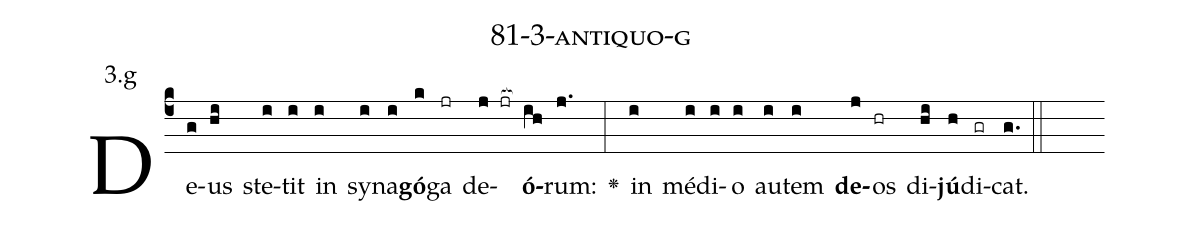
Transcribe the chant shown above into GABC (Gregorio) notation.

name: 81-3-antiquo-g;
annotation: 3.g;
%%
(c4)De(g)us(hi) ste(i)tit(i) in(i) sy(i)na(i)<b>gó</b>(k)ga(jr) de(j jr[ocb:1{])<b>ó</b>(ih[ocb:0}])rum:(j.) <v>\greheightstar</v>(:) in(i) mé(i)di(i)o(i) au(i)tem(i) <b>de</b>(j)os(hr) di(hi)<b>jú</b>(h)di(gr)cat.(g.) (::)


%E(i) u(i) o(j) u(hi) a(h) e.(g.) (::)
